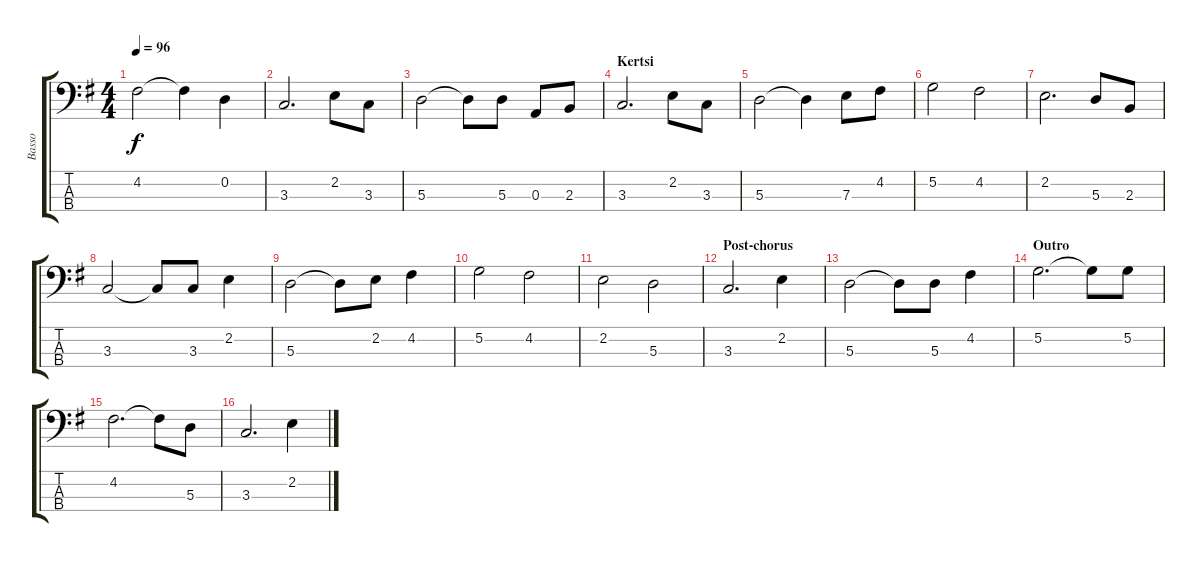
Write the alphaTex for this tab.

\track ("Basso" "Basso") {instrument electricbassfinger}
\staff {score tabs}
\tuning (G2 D2 A1 E1) {hide}
\ts (4 4)
\tempo 96
\clef f4
\ks g
4.2.2{dy f} 4.2{t}.4 0.2.4 |
3.3.2{d} 2.2.8 3.3.8 |
5.3.2 5.3{t}.8 5.3.8 0.3.8 2.3.8 |
\section ("" "Kertsi")
3.3.2{d} 2.2.8 3.3.8 |
5.3.2 5.3{t}.4 7.3.8 4.2.8 |
5.2.2 4.2.2 |
2.2.2{d} 5.3.8 2.3.8 |
3.3.2 3.3{t}.8 3.3.8 2.2.4 |
5.3.2 5.3{t}.8 2.2.8 4.2.4 |
5.2.2 4.2.2 |
2.2.2 5.3.2 |
\section ("" "Post-chorus")
3.3.2{d} 2.2.4 |
5.3.2 5.3{t}.8 5.3.8 4.2.4 |
\section ("" "Outro")
5.2.2{d} 5.2{t}.8 5.2.8 |
4.2.2{d} 4.2{t}.8 5.3.8 |
3.3.2{d} 2.2.4
